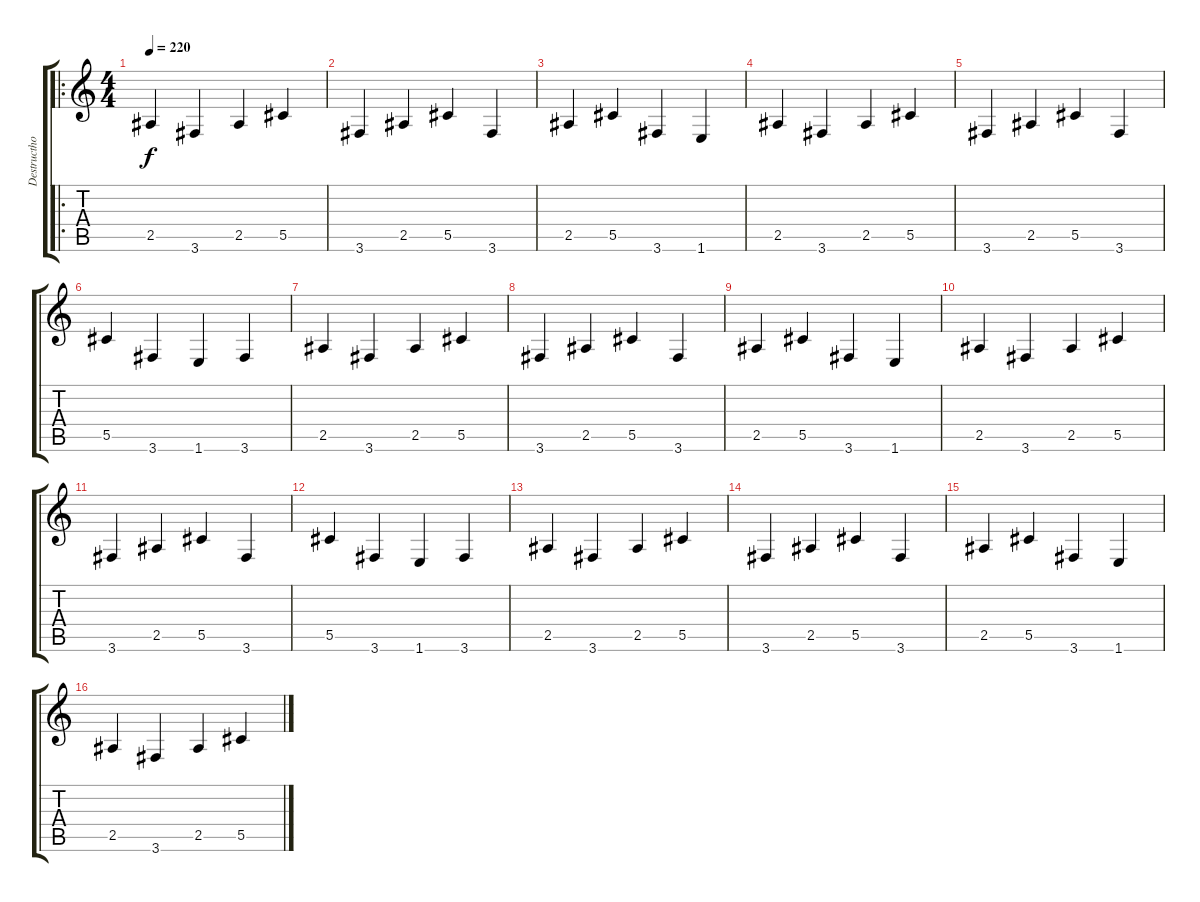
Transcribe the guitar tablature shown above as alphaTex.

\track ("Destructhor " "Destructho") {instrument distortionguitar}
\staff {score tabs}
\tuning (Eb4 Bb3 Gb3 Db3 Ab2 Eb2) {hide}
\ro
\ts (4 4)
\tempo 220
\clef g2
\ks c
2.5.4{dy f instrument distortionguitar} 3.6.4 2.5.4 5.5.4 |
3.6.4 2.5.4 5.5.4 3.6.4 |
2.5.4 5.5.4 3.6.4 1.6.4 |
2.5.4 3.6.4 2.5.4 5.5.4 |
3.6.4 2.5.4 5.5.4 3.6.4 |
5.5.4 3.6.4 1.6.4 3.6.4 |
2.5.4 3.6.4 2.5.4 5.5.4 |
3.6.4 2.5.4 5.5.4 3.6.4 |
2.5.4 5.5.4 3.6.4 1.6.4 |
2.5.4 3.6.4 2.5.4 5.5.4 |
3.6.4 2.5.4 5.5.4 3.6.4 |
5.5.4 3.6.4 1.6.4 3.6.4 |
2.5.4 3.6.4 2.5.4 5.5.4 |
3.6.4 2.5.4 5.5.4 3.6.4 |
2.5.4 5.5.4 3.6.4 1.6.4 |
2.5.4 3.6.4 2.5.4 5.5.4
